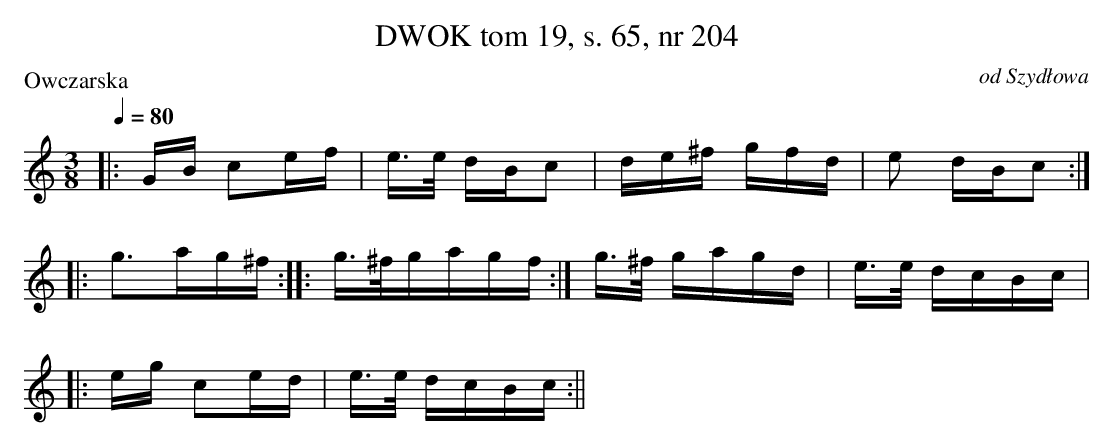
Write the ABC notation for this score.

X:1
T: DWOK tom 19, s. 65, nr 204
O:od Szydłowa
P:Owczarska
L:1/16
M:3/8
K:C
Q:1/4=80
|:GB c2ef|e3/2e/ dBc2|de^f gfd|e2 dBc2:|
|:g3ag^f:||:g3/2^f/gagf:|g3/2^f/ gagd|e3/2e/ dcBc|
|:eg c2ed|e3/2e/ dcBc:||
